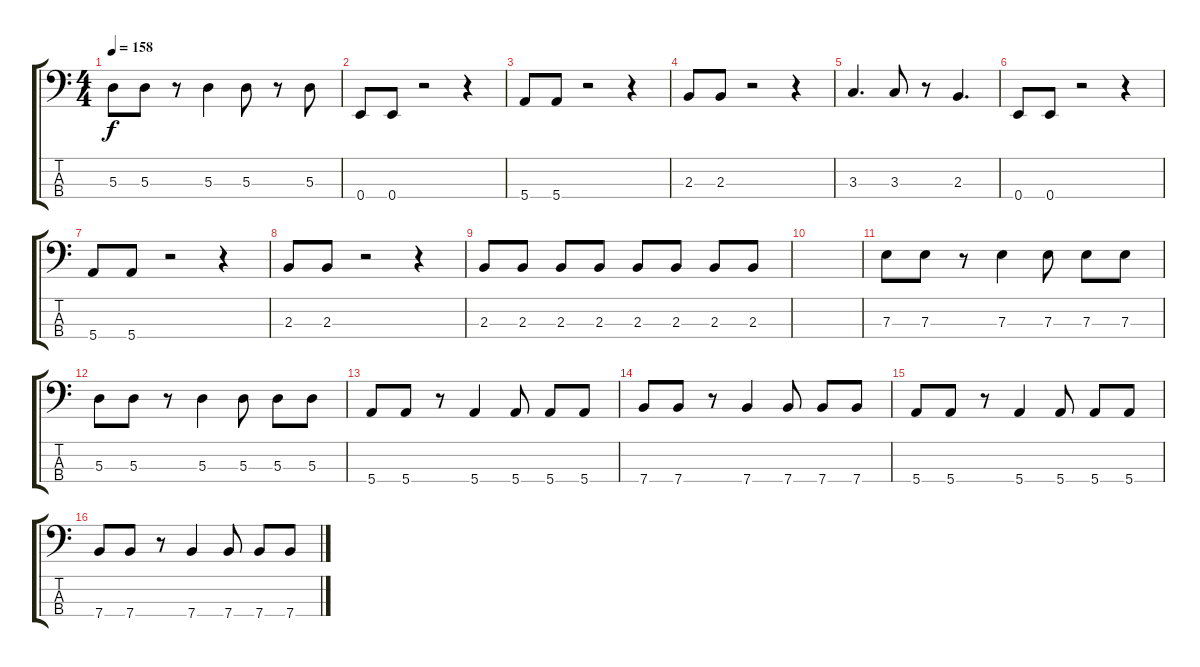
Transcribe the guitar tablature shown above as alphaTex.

\track "" {instrument slapbass1}
\staff {score tabs}
\tuning (G2 D2 A1 E1) {hide}
\ts (4 4)
\tempo 158
\clef f4
\ks c
5.3.8{dy f} 5.3.8 r.8 5.3.4 5.3.8 r.8 5.3.8 |
0.4.8 0.4.8 r.2 r.4 |
5.4.8 5.4.8 r.2 r.4 |
2.3.8 2.3.8 r.2 r.4 |
3.3.4{d} 3.3.8 r.8 2.3.4{d} |
0.4.8 0.4.8 r.2 r.4 |
5.4.8 5.4.8 r.2 r.4 |
2.3.8 2.3.8 r.2 r.4 |
2.3.8 2.3.8 2.3.8 2.3.8 2.3.8 2.3.8 2.3.8 2.3.8 |
|
7.3.8 7.3.8 r.8 7.3.4 7.3.8 7.3.8 7.3.8 |
5.3.8 5.3.8 r.8 5.3.4 5.3.8 5.3.8 5.3.8 |
5.4.8 5.4.8 r.8 5.4.4 5.4.8 5.4.8 5.4.8 |
7.4.8 7.4.8 r.8 7.4.4 7.4.8 7.4.8 7.4.8 |
5.4.8 5.4.8 r.8 5.4.4 5.4.8 5.4.8 5.4.8 |
7.4.8 7.4.8 r.8 7.4.4 7.4.8 7.4.8 7.4.8
